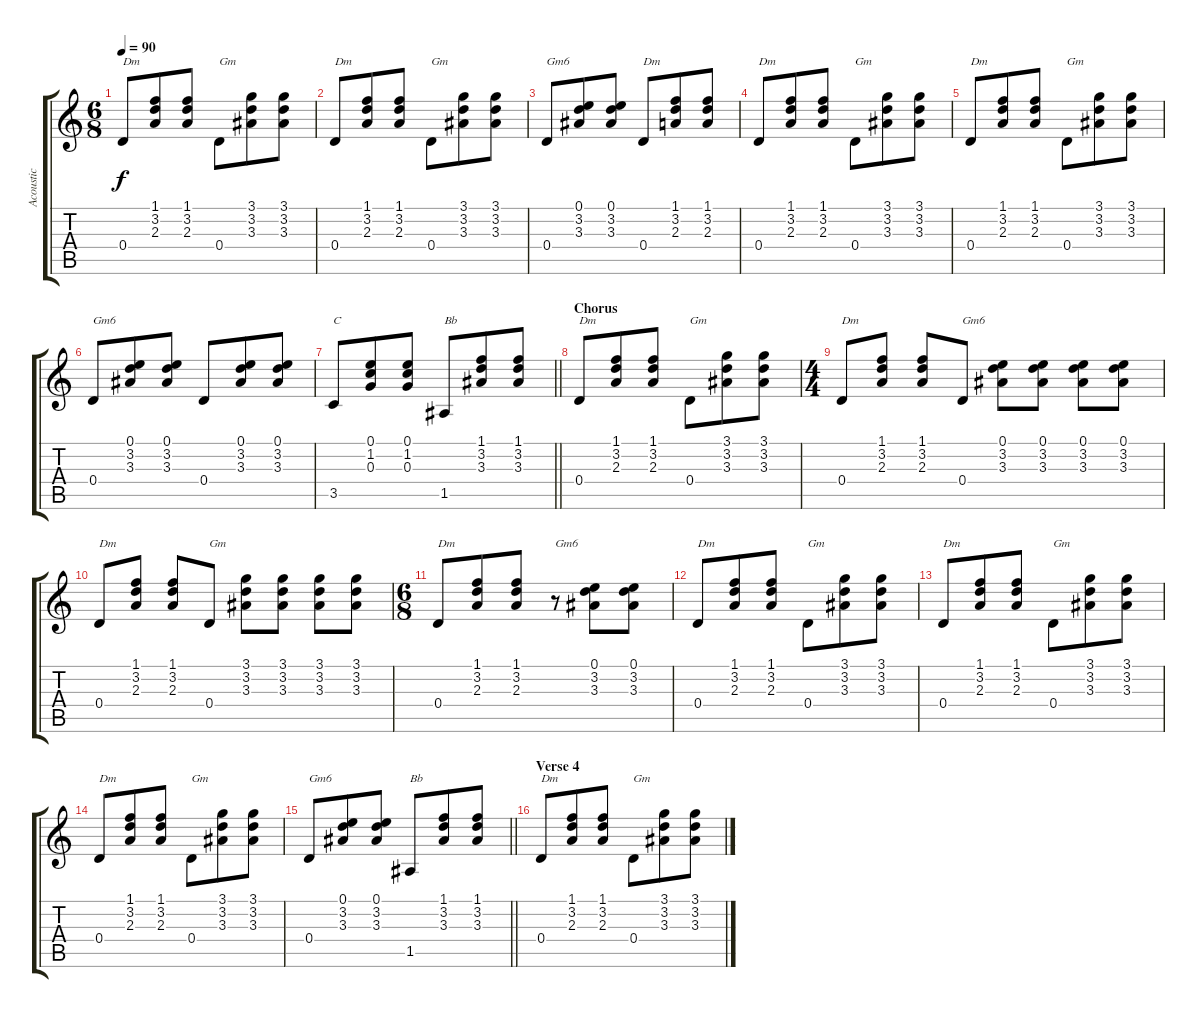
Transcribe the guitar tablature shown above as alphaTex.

\track ("Acoustic" "Acoustic") {instrument acousticguitarsteel}
\staff {score tabs}
\tuning (E4 B3 G3 D3 A2 E2) {hide}
\ts (6 8)
\tempo 90
\clef g2
\ks c
0.4.8{txt "Dm" dy f} (1.1 3.2 2.3).8 (1.1 3.2 2.3).8 0.4.8{txt "Gm"} (3.1 3.2 3.3).8 (3.1 3.2 3.3).8 |
0.4.8{txt "Dm"} (1.1 3.2 2.3).8 (1.1 3.2 2.3).8 0.4.8{txt "Gm"} (3.1 3.2 3.3).8 (3.1 3.2 3.3).8 |
0.4.8{txt "Gm6"} (0.1 3.2 3.3).8 (0.1 3.2 3.3).8 0.4.8{txt "Dm"} (1.1 3.2 2.3).8 (1.1 3.2 2.3).8 |
0.4.8{txt "Dm"} (1.1 3.2 2.3).8 (1.1 3.2 2.3).8 0.4.8{txt "Gm"} (3.1 3.2 3.3).8 (3.1 3.2 3.3).8 |
0.4.8{txt "Dm"} (1.1 3.2 2.3).8 (1.1 3.2 2.3).8 0.4.8{txt "Gm"} (3.1 3.2 3.3).8 (3.1 3.2 3.3).8 |
0.4.8{txt "Gm6"} (0.1 3.2 3.3).8 (0.1 3.2 3.3).8 0.4.8 (0.1 3.2 3.3).8 (0.1 3.2 3.3).8 |
\barLineRight lightlight
3.5.8{txt "C"} (0.1 1.2 0.3).8 (0.1 1.2 0.3).8 1.5.8{txt "Bb"} (1.1 3.2 3.3).8 (1.1 3.2 3.3).8 |
\section ("" "Chorus")
0.4.8{txt "Dm"} (1.1 3.2 2.3).8 (1.1 3.2 2.3).8 0.4.8{txt "Gm"} (3.1 3.2 3.3).8 (3.1 3.2 3.3).8 |
\ts (4 4)
0.4.8{txt "Dm"} (1.1 3.2 2.3).8 (1.1 3.2 2.3).8 0.4.8{txt "Gm6"} (0.1 3.2 3.3).8 (0.1 3.2 3.3).8 (0.1 3.2 3.3).8 (0.1 3.2 3.3).8 |
0.4.8{txt "Dm"} (1.1 3.2 2.3).8 (1.1 3.2 2.3).8 0.4.8{txt "Gm"} (3.1 3.2 3.3).8 (3.1 3.2 3.3).8 (3.1 3.2 3.3).8 (3.1 3.2 3.3).8 |
\ts (6 8)
0.4.8{txt "Dm"} (1.1 3.2 2.3).8 (1.1 3.2 2.3).8 r.8{txt "Gm6"} (0.1 3.2 3.3).8 (0.1 3.2 3.3).8 |
0.4.8{txt "Dm"} (1.1 3.2 2.3).8 (1.1 3.2 2.3).8 0.4.8{txt "Gm"} (3.1 3.2 3.3).8 (3.1 3.2 3.3).8 |
0.4.8{txt "Dm"} (1.1 3.2 2.3).8 (1.1 3.2 2.3).8 0.4.8{txt "Gm"} (3.1 3.2 3.3).8 (3.1 3.2 3.3).8 |
0.4.8{txt "Dm"} (1.1 3.2 2.3).8 (1.1 3.2 2.3).8 0.4.8{txt "Gm"} (3.1 3.2 3.3).8 (3.1 3.2 3.3).8 |
\barLineRight lightlight
0.4.8{txt "Gm6"} (0.1 3.2 3.3).8 (0.1 3.2 3.3).8 1.5.8{txt "Bb"} (1.1 3.2 3.3).8 (1.1 3.2 3.3).8 |
\section ("" "Verse 4")
0.4.8{txt "Dm"} (1.1 3.2 2.3).8 (1.1 3.2 2.3).8 0.4.8{txt "Gm"} (3.1 3.2 3.3).8 (3.1 3.2 3.3).8
